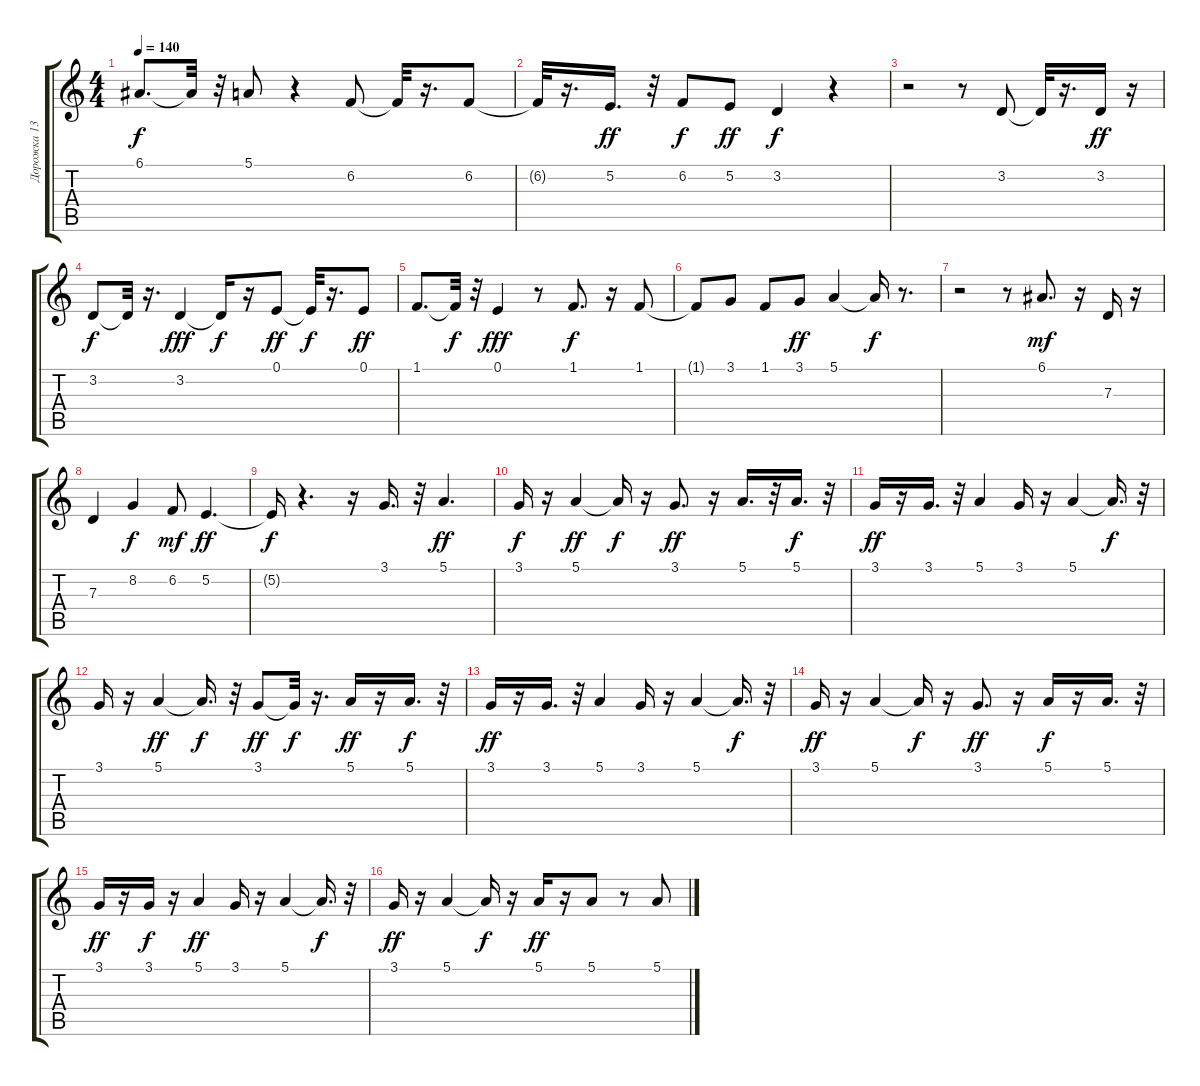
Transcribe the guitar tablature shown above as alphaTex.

\track ("Дорожка 13" "Дорожка 13") {instrument recorder}
\staff {score tabs}
\tuning (E4 B3 G3 D3 A2 E2) {hide}
\ts (4 4)
\tempo 140
\clef g2
\ks c
6.1.8{d dy f} 6.1{t}.32 r.32 5.1.8 r.4 6.2.8 6.2{t}.32 r.16{d} 6.2.8 |
6.2{t}.32 r.16{d} 5.2.16{d dy ff} r.32 6.2.8{dy f} 5.2.8{dy ff} 3.2.4{dy f} r.4 |
r.2 r.8 3.2.8 3.2{t}.32 r.16{d} 3.2.16{dy ff} r.16 |
3.2.8{dy f} 3.2{t}.32 r.16{d} 3.2.4{dy fff} 3.2{t}.16{dy f} r.16 0.1.8{dy ff} 0.1{t}.32{dy f} r.16{d} 0.1.8{dy ff} |
1.1.8{d} 1.1{t}.32{dy f} r.32 0.1.4{dy fff} r.8 1.1.8{d dy f} r.16 1.1.8 |
1.1{t}.8 3.1.8 1.1.8 3.1.8{dy ff} 5.1.4 5.1{t}.16{dy f} r.8{d} |
r.2 r.8 6.1.8{d dy mf} r.16 7.3.16 r.16 |
7.3.4 8.2.4{dy f} 6.2.8{dy mf} 5.2.4{d dy ff} |
5.2{t}.16{dy f} r.4{d} r.16 3.1.16{d} r.32 5.1.4{d dy ff} |
3.1.16{dy f} r.16 5.1.4{dy ff} 5.1{t}.16{dy f} r.16 3.1.8{d dy ff} r.16 5.1.16{d} r.32 5.1.16{d dy f} r.32 |
3.1.16{dy ff} r.16 3.1.16{d} r.32 5.1.4 3.1.16 r.16 5.1.4 5.1{t}.16{d dy f} r.32 |
3.1.16 r.16 5.1.4{dy ff} 5.1{t}.16{d dy f} r.32 3.1.8{dy ff} 3.1{t}.32{dy f} r.16{d} 5.1.16{dy ff} r.16 5.1.16{d dy f} r.32 |
3.1.16{dy ff} r.16 3.1.16{d} r.32 5.1.4 3.1.16 r.16 5.1.4 5.1{t}.16{d dy f} r.32 |
3.1.16{dy ff} r.16 5.1.4 5.1{t}.16{dy f} r.16 3.1.8{d dy ff} r.16 5.1.16{dy f} r.16 5.1.16{d} r.32 |
3.1.16{dy ff} r.16 3.1.16{dy f} r.16 5.1.4{dy ff} 3.1.16 r.16 5.1.4 5.1{t}.16{d dy f} r.32 |
3.1.16{dy ff} r.16 5.1.4 5.1{t}.16{dy f} r.16 5.1.16{dy ff} r.16 5.1.8 r.8 5.1.8
